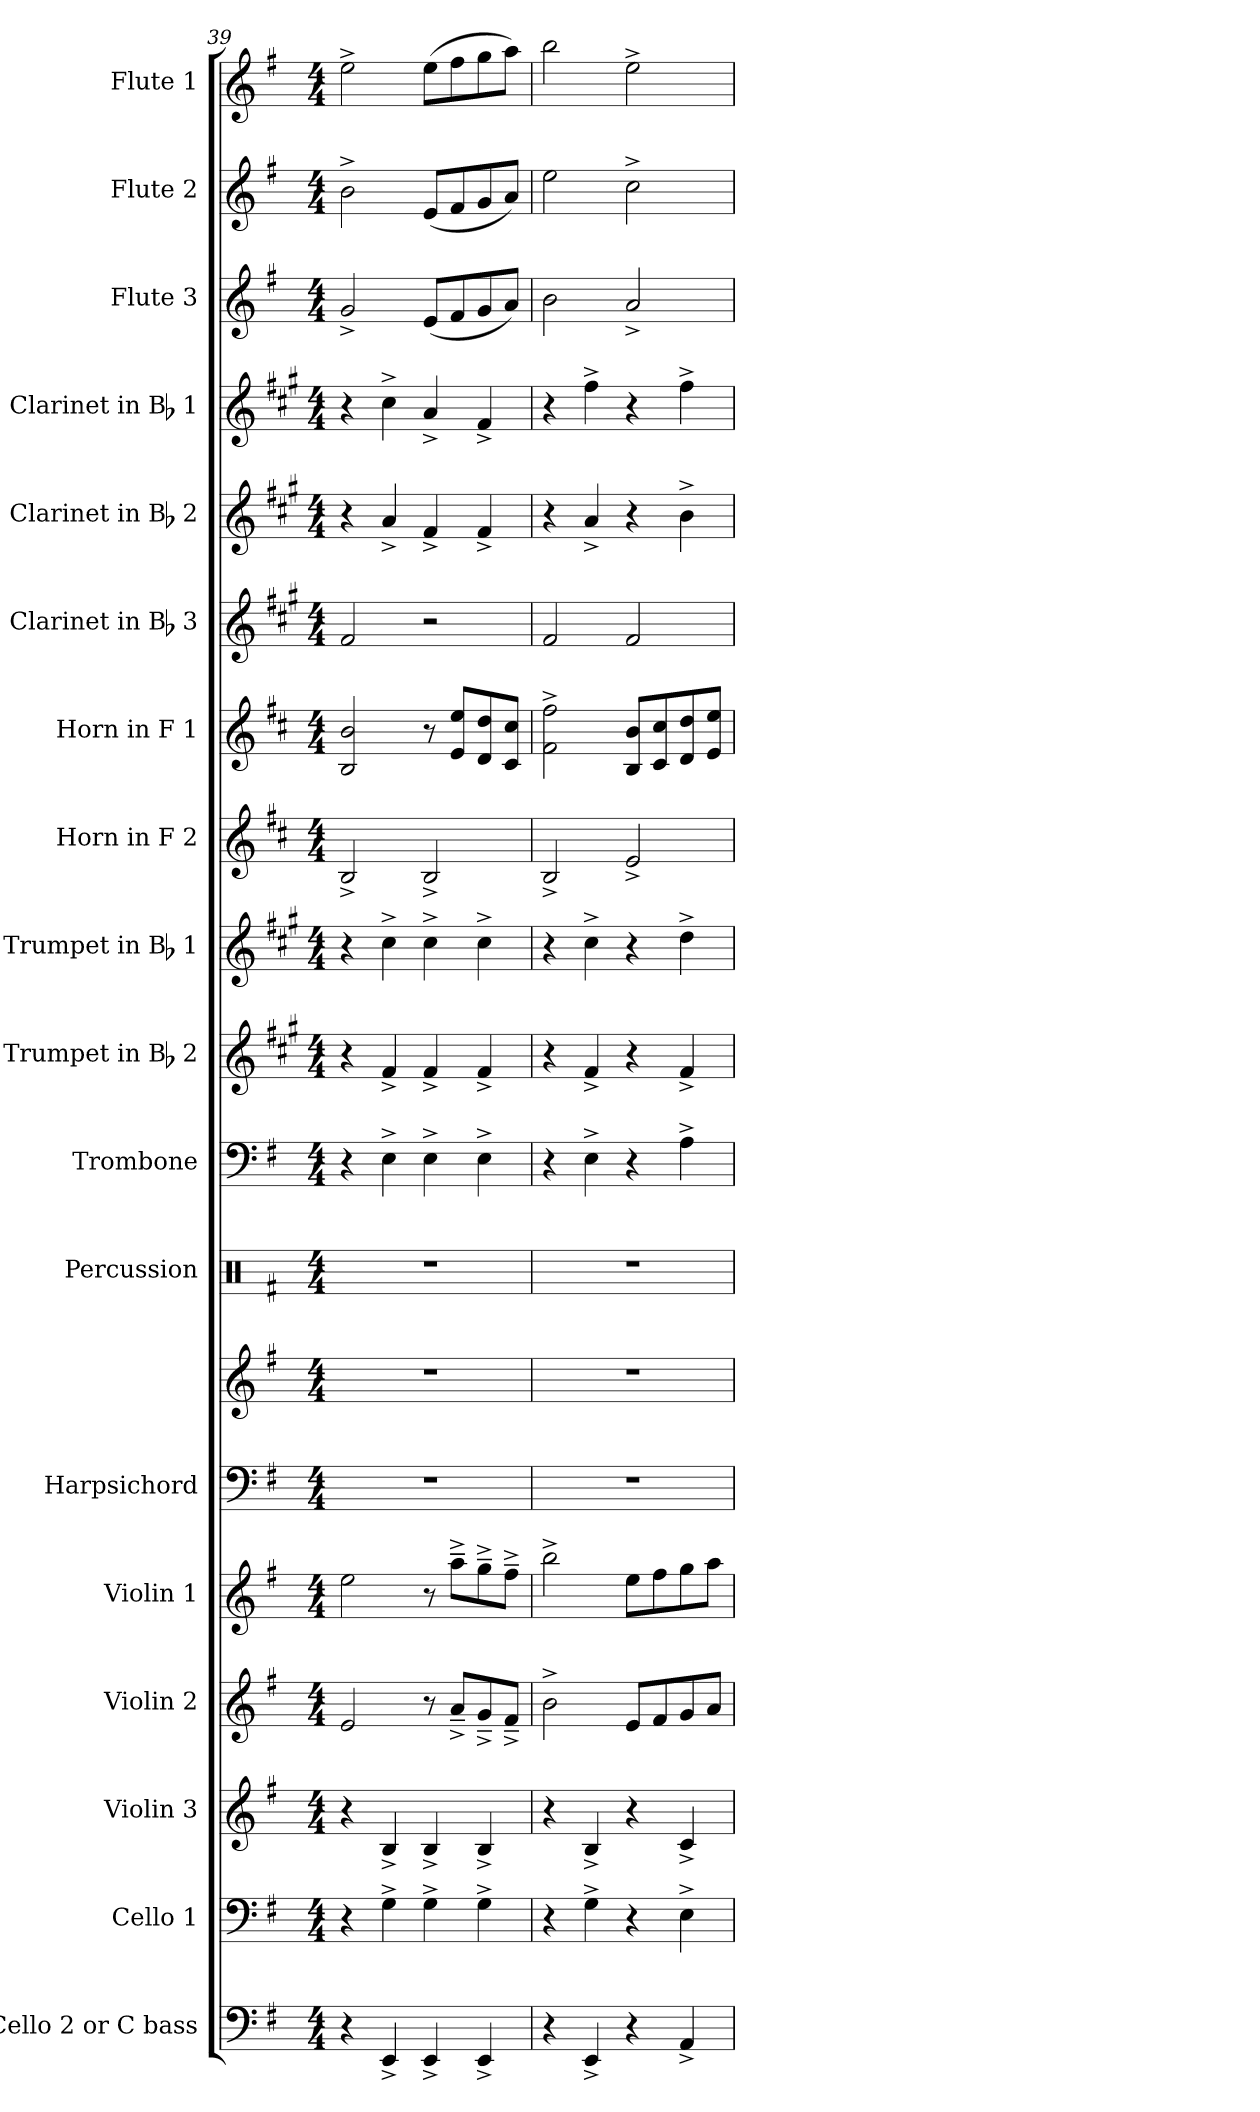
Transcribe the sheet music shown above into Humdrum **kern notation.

**kern	**kern	**kern	**kern	**kern	**kern	**kern	**kern	**kern	**kern	**kern	**kern	**kern	**kern	**kern	**kern	**kern	**kern	**kern
*part18	*part17	*part16	*part15	*part14	*part13	*part13	*part12	*part11	*part10	*part9	*part8	*part7	*part6	*part5	*part4	*part3	*part2	*part1
*staff19	*staff18	*staff17	*staff16	*staff15	*staff14	*staff13	*staff12	*staff11	*staff10	*staff9	*staff8	*staff7	*staff6	*staff5	*staff4	*staff3	*staff2	*staff1
*I"Cello 2 or C bass	*I"Cello 1	*I"Violin 3	*I"Violin 2	*I"Violin 1	*I"Harpsichord	*	*I"Percussion	*I"Trombone	*I"Trumpet in Bb 2	*I"Trumpet in Bb 1	*I"Horn in F 2	*I"Horn in F 1	*I"Clarinet in Bb 3	*I"Clarinet in Bb 2	*I"Clarinet in Bb 1	*I"Flute 3	*I"Flute 2	*I"Flute 1
*	*	*I'Vln. 3	*I'Vln. 2	*I'Vln. 1	*I'Hpschd.	*	*I'Perc.	*I'Tbn.	*	*	*I'Hn. 2	*I'Hn. 1	*	*	*	*I'Fl. 3	*I'Fl. 2	*I'Fl. 1
!!LO:PB:g=z
*clefF4	*clefF4	*clefG2	*clefG2	*clefG2	*clefF4	*clefG2	*clefX	*clefF4	*clefG2	*clefG2	*clefG2	*clefG2	*clefG2	*clefG2	*clefG2	*clefG2	*clefG2	*clefG2
*	*	*	*	*	*	*	*	*	*ITrd1c2	*ITrd1c2	*ITrd4c7	*ITrd4c7	*ITrd1c2	*ITrd1c2	*ITrd1c2	*	*	*
*k[f#]	*k[f#]	*k[f#]	*k[f#]	*k[f#]	*k[f#]	*k[f#]	*k[f#]	*k[f#]	*k[f#]	*k[f#]	*k[f#]	*k[f#]	*k[f#]	*k[f#]	*k[f#]	*k[f#]	*k[f#]	*k[f#]
*e:	*e:	*e:	*e:	*e:	*e:	*e:	*e:	*e:	*e:	*e:	*e:	*e:	*e:	*e:	*e:	*e:	*e:	*e:
*M4/4	*M4/4	*M4/4	*M4/4	*M4/4	*M4/4	*M4/4	*M4/4	*M4/4	*M4/4	*M4/4	*M4/4	*M4/4	*M4/4	*M4/4	*M4/4	*M4/4	*M4/4	*M4/4
=39	=39	=39	=39	=39	=39	=39	=39	=39	=39	=39	=39	=39	=39	=39	=39	=39	=39	=39
4r	4r	4r	2e/	2ee\	1r	1r	1r	4r	4r	4r	2E^/	2E/ 2e/	2e/	4r	4r	2g^/	2b^\	2ee^\
4EE^/	4G^\	4B^/	.	.	.	.	.	4E^\	4e^/	4b^\	.	.	.	4g^/	4b^\	.	.	.
4EE^/	4G^\	4B^/	8r	8r	.	.	.	4E^\	4e^/	4b^\	2E^/	8r	2r	4e^/	4g^/	(8e/L	(8e/L	(>8ee\L
.	.	.	8a^~/L	8aa^~\L	.	.	.	.	.	.	.	8A/ 8a/L	.	.	.	8f#/	8f#/	8ff#\
4EE^/	4G^\	4B^/	8g^~/	8gg^~\	.	.	.	4E^\	4e^/	4b^\	.	8G/ 8g/	.	4e^/	4e^/	8g/	8g/	8gg\
.	.	.	8f#^~/J	8ff#^~\J	.	.	.	.	.	.	.	8F#/ 8f#/J	.	.	.	8a/J)	8a/J)	8aa\J)
=40	=40	=40	=40	=40	=40	=40	=40	=40	=40	=40	=40	=40	=40	=40	=40	=40	=40	=40
4r	4r	4r	2b^\	2bb^\	1r	1r	1r	4r	4r	4r	2E^/	2B\^ 2b\^	2e/	4r	4r	2b\	2ee\	2bb\
4EE^/	4G^\	4B^/	.	.	.	.	.	4E^\	4e^/	4b^\	.	.	.	4g^/	4ee^\	.	.	.
4r	4r	4r	8e/L	8ee\L	.	.	.	4r	4r	4r	2A^/	8E/ 8e/L	2e/	4r	4r	2a^/	2cc^\	2ee^\
.	.	.	8f#/	8ff#\	.	.	.	.	.	.	.	8F#/ 8f#/	.	.	.	.	.	.
4AA^/	4E^\	4c^/	8g/	8gg\	.	.	.	4A^\	4e^/	4cc^\	.	8G/ 8g/	.	4a^\	4ee^\	.	.	.
.	.	.	8a/J	8aa\J	.	.	.	.	.	.	.	8A/ 8a/J	.	.	.	.	.	.
=	=	=	=	=	=	=	=	=	=	=	=	=	=	=	=	=	=	=
*-	*-	*-	*-	*-	*-	*-	*-	*-	*-	*-	*-	*-	*-	*-	*-	*-	*-	*-
